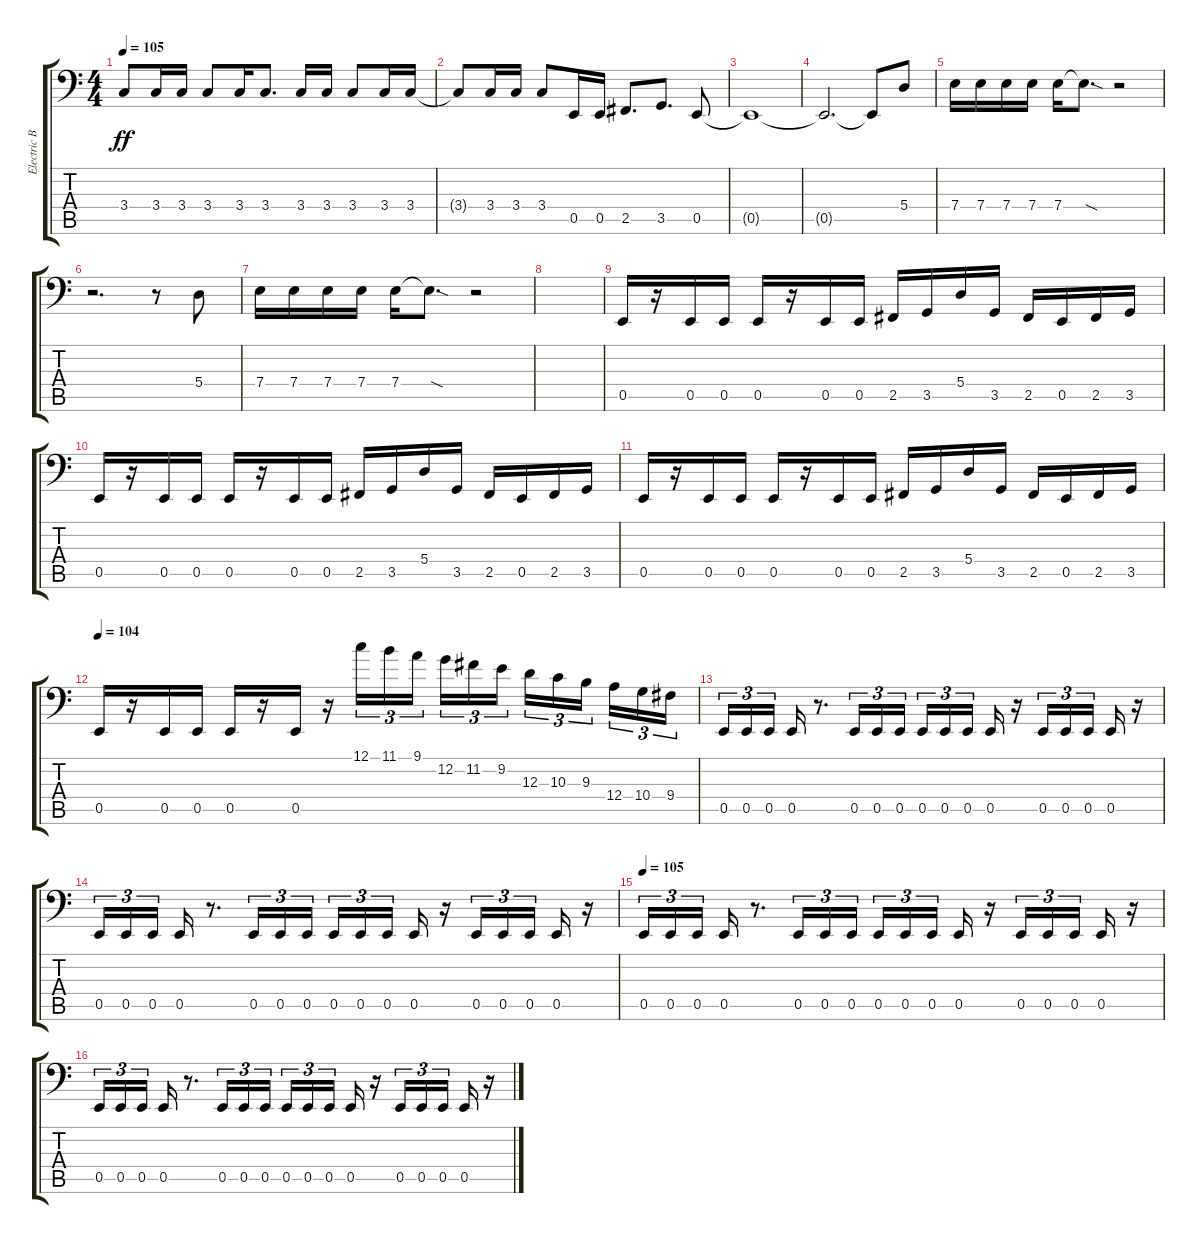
\track ("Electric Bass" "Electric B") {instrument electricbassfinger}
\staff {score tabs}
\tuning (C3 G2 D2 A1 E1 B0) {hide}
\ts (4 4)
\tempo 105
\clef f4
\ks c
3.4{t}.8{dy ff} 3.4.16 3.4.16 3.4.8 3.4.16 3.4.8{d} 3.4.16 3.4.16 3.4.8 3.4.16 3.4.16 |
\ks aminor
3.4{t}.8 3.4.16 3.4.16 3.4.8 0.5.16 0.5.16 2.5.8{d} 3.5.8{d} 0.5.8 |
0.5{t}.1 |
0.5{t}.2{d} 0.5{t}.8 5.4.8 |
7.4.16 7.4.16 7.4.16 7.4.16 7.4.16 7.4{sod t}.8{d} r.2 |
r.2{d} r.8 5.4.8 |
7.4.16 7.4.16 7.4.16 7.4.16 7.4.16 7.4{sod t}.8{d} r.2 |
|
0.5.16 r.16 0.5.16 0.5.16 0.5.16 r.16 0.5.16 0.5.16 2.5.16 3.5.16 5.4.16 3.5.16 2.5.16 0.5.16 2.5.16 3.5.16 |
0.5.16 r.16 0.5.16 0.5.16 0.5.16 r.16 0.5.16 0.5.16 2.5.16 3.5.16 5.4.16 3.5.16 2.5.16 0.5.16 2.5.16 3.5.16 |
0.5.16 r.16 0.5.16 0.5.16 0.5.16 r.16 0.5.16 0.5.16 2.5.16 3.5.16 5.4.16 3.5.16 2.5.16 0.5.16 2.5.16 3.5.16 |
\tempo 104
0.5.16 r.16 0.5.16 0.5.16 0.5.16 r.16 0.5.16 r.16 12.1.16{tu (3 2)} 11.1.16{tu (3 2)} 9.1.16{tu (3 2) beam splitsecondary} 12.2.16{tu (3 2)} 11.2.16{tu (3 2)} 9.2.16{tu (3 2)} 12.3.16{tu (3 2)} 10.3.16{tu (3 2)} 9.3.16{tu (3 2) beam splitsecondary} 12.4.16{tu (3 2)} 10.4.16{tu (3 2)} 9.4.16{tu (3 2)} |
0.5.16{tu (3 2)} 0.5.16{tu (3 2)} 0.5.16{tu (3 2) beam splitsecondary} 0.5.16 r.8{d} 0.5.16{tu (3 2)} 0.5.16{tu (3 2)} 0.5.16{tu (3 2)} 0.5.16{tu (3 2)} 0.5.16{tu (3 2)} 0.5.16{tu (3 2) beam splitsecondary} 0.5.16 r.16 0.5.16{tu (3 2)} 0.5.16{tu (3 2)} 0.5.16{tu (3 2) beam splitsecondary} 0.5.16 r.16 |
0.5.16{tu (3 2)} 0.5.16{tu (3 2)} 0.5.16{tu (3 2) beam splitsecondary} 0.5.16 r.8{d} 0.5.16{tu (3 2)} 0.5.16{tu (3 2)} 0.5.16{tu (3 2)} 0.5.16{tu (3 2)} 0.5.16{tu (3 2)} 0.5.16{tu (3 2) beam splitsecondary} 0.5.16 r.16 0.5.16{tu (3 2)} 0.5.16{tu (3 2)} 0.5.16{tu (3 2) beam splitsecondary} 0.5.16 r.16 |
\tempo 105
0.5.16{tu (3 2)} 0.5.16{tu (3 2)} 0.5.16{tu (3 2) beam splitsecondary} 0.5.16 r.8{d} 0.5.16{tu (3 2)} 0.5.16{tu (3 2)} 0.5.16{tu (3 2)} 0.5.16{tu (3 2)} 0.5.16{tu (3 2)} 0.5.16{tu (3 2) beam splitsecondary} 0.5.16 r.16 0.5.16{tu (3 2)} 0.5.16{tu (3 2)} 0.5.16{tu (3 2) beam splitsecondary} 0.5.16 r.16 |
\ks c
0.5.16{tu (3 2)} 0.5.16{tu (3 2)} 0.5.16{tu (3 2) beam splitsecondary} 0.5.16 r.8{d} 0.5.16{tu (3 2)} 0.5.16{tu (3 2)} 0.5.16{tu (3 2)} 0.5.16{tu (3 2)} 0.5.16{tu (3 2)} 0.5.16{tu (3 2) beam splitsecondary} 0.5.16 r.16 0.5.16{tu (3 2)} 0.5.16{tu (3 2)} 0.5.16{tu (3 2) beam splitsecondary} 0.5.16 r.16
